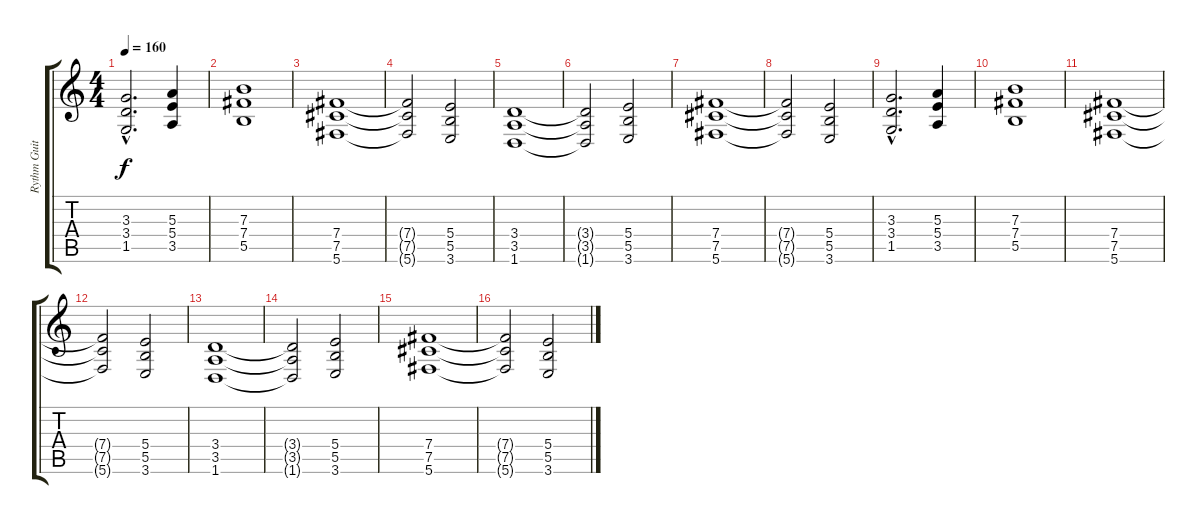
\track ("Rythm Guitar" "Rythm Guit") {instrument distortionguitar}
\staff {score tabs}
\tuning (Db4 Ab3 E3 B2 Gb2 Db2) {hide}
\ts (4 4)
\tempo 160
\clef g2
\ks c
(3.3{hac} 3.4{hac} 1.5{hac}).2{d dy f} (5.3 5.4 3.5).4 |
(7.3 7.4 5.5).1 |
(7.4 7.5 5.6).1 |
(7.4{t} 7.5{t} 5.6{t}).2 (5.4 5.5 3.6).2 |
(3.4 3.5 1.6).1 |
(3.4{t} 3.5{t} 1.6{t}).2 (5.4 5.5 3.6).2 |
(7.4 7.5 5.6).1 |
(7.4{t} 7.5{t} 5.6{t}).2 (5.4 5.5 3.6).2 |
(3.3{hac} 3.4{hac} 1.5{hac}).2{d} (5.3 5.4 3.5).4 |
(7.3 7.4 5.5).1 |
(7.4 7.5 5.6).1 |
(7.4{t} 7.5{t} 5.6{t}).2 (5.4 5.5 3.6).2 |
(3.4 3.5 1.6).1 |
(3.4{t} 3.5{t} 1.6{t}).2 (5.4 5.5 3.6).2 |
(7.4 7.5 5.6).1 |
(7.4{t} 7.5{t} 5.6{t}).2 (5.4 5.5 3.6).2
